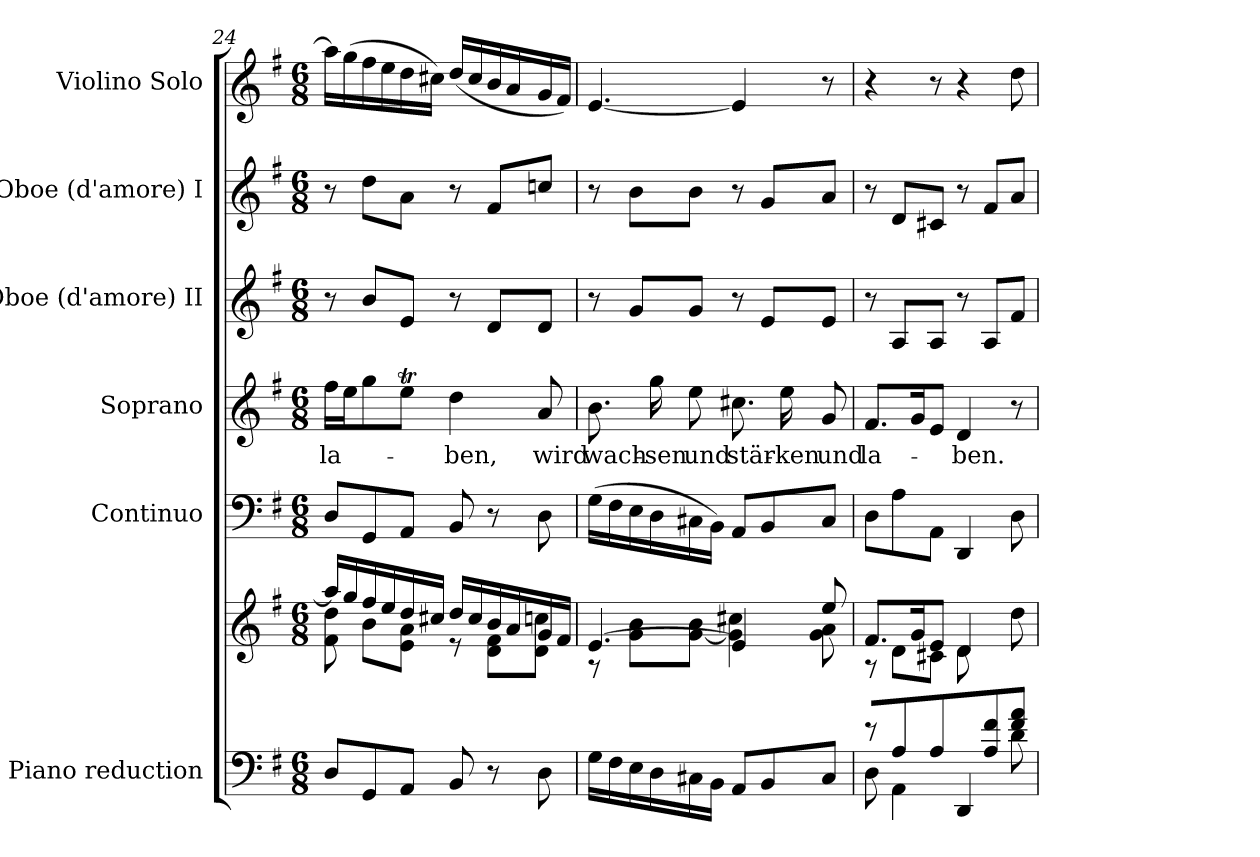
**kern	**kern	**kern	**kern	**text	**kern	**kern	**kern
*part6	*part6	*part5	*part4	*part4	*part3	*part2	*part1
*staff7	*staff6	*staff5	*staff4	*staff4	*staff3	*staff2	*staff1
*I"Piano reduction	*	*I"Continuo	*I"Soprano	*	*I"Oboe (d'amore) II	*I"Oboe (d'amore) I	*I"Violino Solo
*I'Pno	*	*	*	*	*I'Ob	*I'Ob	*I'Vln
*clefF4	*clefG2	*clefF4	*clefG2	*	*clefG2	*clefG2	*clefG2
*k[f#]	*k[f#]	*k[f#]	*k[f#]	*	*k[f#]	*k[f#]	*k[f#]
*M6/8	*M6/8	*M6/8	*M6/8	*	*M6/8	*M6/8	*M6/8
=24	=24	=24	=24	=24	=24	=24	=24
*	*^	*	*	*	*	*	*
!	!	!	!	!	!LO:LY:b	!	!	!
8D/L	16aa/LL]	8f#\ 8dd\	8D/L	16ff#\LL	la-	8r	8r	16aa\LL]
.	16gg/	.	.	16ee\J	.	.	.	(16gg\
8GG/	16ff#/	8b\L	8GG/	8gg\	.	8b/L	8dd\L	16ff#\
.	16ee/	.	.	.	.	.	.	16ee\
8AA/J	16dd/	8e\ 8a\J	8AA/J	8eeT\J	.	8e/J	8a\J	16dd\
.	16cc#X/JJ	.	.	.	.	.	.	16cc#X\JJ)
!	!	!	!	!	!LO:LY:b	!	!	!
8BB/	16dd/LL	8r	8BB/	4dd\	-ben,	8r	8r	(16dd/LL
.	16cc#/	.	.	.	.	.	.	16cc#/
8r	16b/	8d\ 8f#\L	8r	.	.	8d/L	8f#/L	16b/
.	16a/	.	.	.	.	.	.	16a/
!	!	!	!	!	!LO:LY:b	!	!	!
8D\	16g/	8d\ 8ccn\J	8D\	8a/	wird	8d/J	8ccn/J	16g/
.	16f#/JJ	.	.	.	.	.	.	16f#/JJ)
=25	=25	=25	=25	=25	=25	=25	=25	=25
!	!	!	!	!	!LO:LY:b	!	!	!
16G\LL	[4.e/	8r	(16G\LL	8.b\	wach-	8r	8r	[4.e/
16F#\	.	.	16F#\	.	.	.	.	.
16E\	.	8g\ 8b\L	16E\	.	.	8g/L	8b\L	.
!	!	!	!	!	!LO:LY:b	!	!	!
16D\	.	.	16D\	16gg\	-sen	.	.	.
!	!	!	!	!	!LO:LY:b	!	!	!
16C#X\	.	[8g\ 8b\J	16C#X\	8ee\	und	8g/J	8b\J	.
16BB\JJ	.	.	16BB\JJ)	.	.	.	.	.
!	!	!	!	!	!LO:LY:b	!	!	!
8AA/L	4e/]	4g\] 4cc#X\	8AA/L	8.cc#X\	stär-	8r	8r	4e/]
8BB/	.	.	8BB/	.	.	8e/L	8g/L	.
!	!	!	!	!	!LO:LY:b	!	!	!
.	.	.	.	16ee\	-ken	.	.	.
!	!	!	!	!	!LO:LY:b	!	!	!
8C#/J	8ee/	8g\ 8a\	8C#/J	8g/	und	8e/J	8a/J	8r
!!LO:LB:g=z
=26	=26	=26	=26	=26	=26	=26	=26	=26
*^	*	*^	*	*	*	*	*	*
!	!	!	!	!	!	!	!LO:LY:b	!	!	!
8r	8D\	8.f#/L	8r	4.ryy	8D\L	8.f#/L	la-	8r	8r	4r
8A/L	4AA\	.	8d\L	.	8A\	.	.	8A/L	8d/L	.
.	.	16g/K	.	.	.	16g/K	.	.	.	.
8A/J	.	8e/J	8c#X\J	.	8AA\J	8e/J	.	8A/J	8c#X/J	8r
!	!	!	!	!	!	!	!LO:LY:b	!	!	!
8ryy	4DD/	4d/	4.ryy	8d\L	4DD/	4d/	-ben.	8r	8r	4r
8A/ 8f#/	.	.	.	4ryy	.	.	.	8A/L	8f#/L	.
8f#/ 8a/J	8d\	8dd\	.	.	8D\	8r	.	8f#/J	8a/J	8dd\
*v	*v	*	*	*	*	*	*	*	*	*
*	*v	*v	*v	*	*	*	*	*	*
=	=	=	=	=	=	=	=
*-	*-	*-	*-	*-	*-	*-	*-
